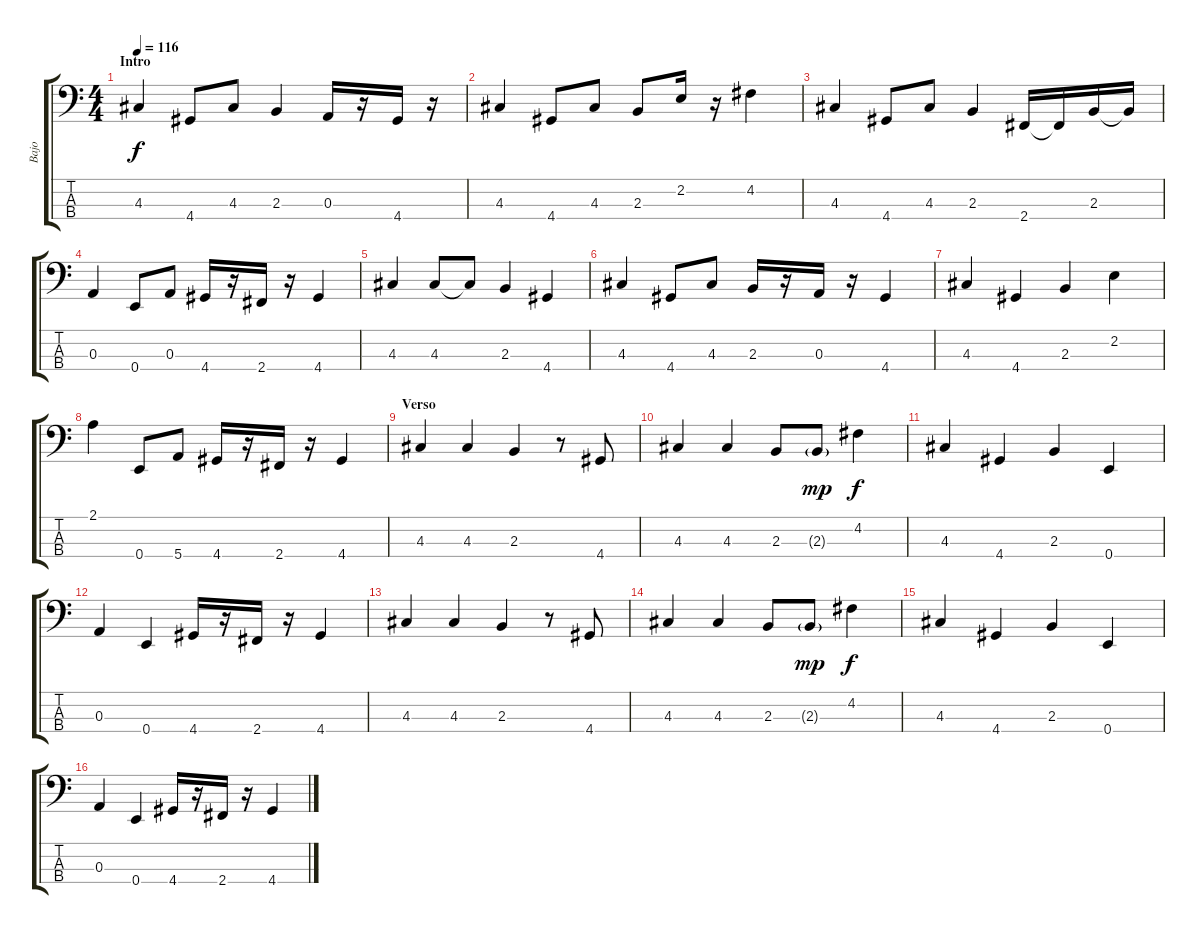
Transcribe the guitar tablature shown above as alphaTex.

\track ("Bajo" "Bajo") {instrument electricbassfinger}
\staff {score tabs}
\tuning (G2 D2 A1 E1) {hide}
\ts (4 4)
\section ("" "Intro")
\tempo 116
\clef f4
\ks c
4.3.4{dy f instrument electricbassfinger} 4.4.8 4.3.8 2.3.4 0.3.16 r.16 4.4.16 r.16 |
4.3.4 4.4.8 4.3.8 2.3.8 2.2.16 r.16 4.2.4 |
4.3.4 4.4.8 4.3.8 2.3.4 2.4.16 2.4{t}.16 2.3.16 2.3{t}.16 |
0.3.4 0.4.8 0.3.8 4.4.16 r.16 2.4.16 r.16 4.4.4 |
4.3.4 4.3.8 4.3{t}.8 2.3.4 4.4.4 |
4.3.4 4.4.8 4.3.8 2.3.16 r.16 0.3.16 r.16 4.4.4 |
4.3.4 4.4.4 2.3.4 2.2.4 |
2.1.4 0.4.8 5.4.8 4.4.16 r.16 2.4.16 r.16 4.4.4 |
\section ("" "Verso")
4.3.4 4.3.4 2.3.4 r.8 4.4.8 |
4.3.4 4.3.4 2.3.8 2.3{g}.8{dy mp} 4.2.4{dy f} |
4.3.4 4.4.4 2.3.4 0.4.4 |
0.3.4 0.4.4 4.4.16 r.16 2.4.16 r.16 4.4.4 |
4.3.4 4.3.4 2.3.4 r.8 4.4.8 |
4.3.4 4.3.4 2.3.8 2.3{g}.8{dy mp} 4.2.4{dy f} |
4.3.4 4.4.4 2.3.4 0.4.4 |
0.3.4 0.4.4 4.4.16 r.16 2.4.16 r.16 4.4.4
